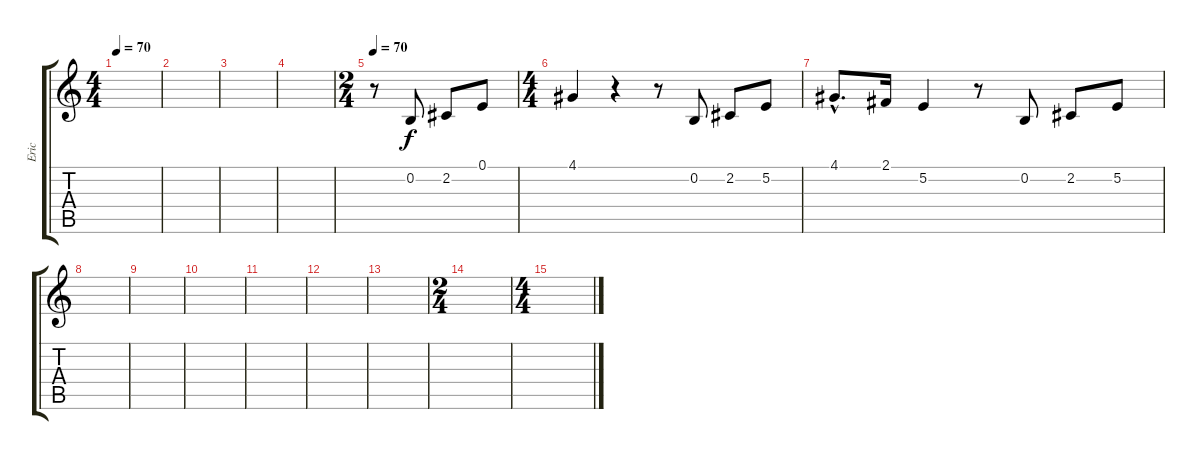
\track ("Eric" "Eric") {instrument lead6voice}
\staff {score tabs}
\tuning (E4 B3 G3 D3 A2 E2) {hide}
\ts (4 4)
\tempo 70
\tempo 101
\tempo 70
\clef g2
\ks c
|
|
|
|
\ts (2 4)
\tempo 70
r.8 0.2.8 2.2.8 0.1.8 |
\ts (4 4)
4.1.4 r.4 r.8 0.2.8 2.2.8 5.2.8 |
4.1{hac}.8{d} 2.1.16 5.2.4 r.8 0.2.8 2.2.8 5.2.8 |
|
|
|
|
|
|
\ts (2 4)
|
\ts (4 4)
